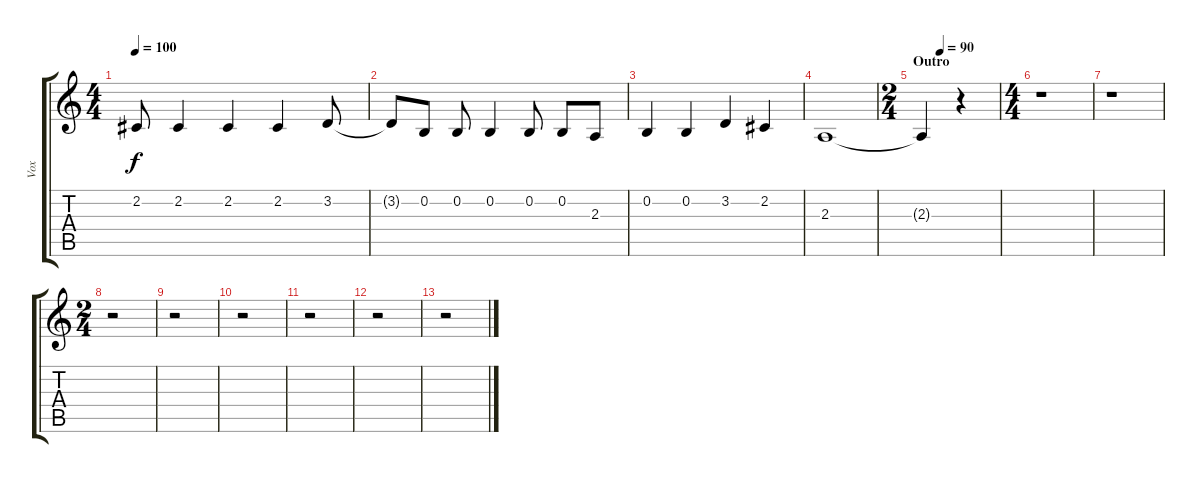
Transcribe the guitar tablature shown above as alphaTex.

\track ("Vox" "Vox") {instrument harmonica}
\staff {score tabs}
\tuning (E4 B3 G3 D3 A2 E2) {hide}
\ts (4 4)
\tempo 100
\clef g2
\ks c
2.2.8{dy f} 2.2.4 2.2.4 2.2.4 3.2.8 |
3.2{t}.8 0.2.8 0.2.8 0.2.4 0.2.8 0.2.8 2.3.8 |
0.2.4 0.2.4 3.2.4 2.2.4 |
2.3.1 |
\ts (2 4)
\section ("" "Outro")
\tempo (90 0.25)
2.3{t}.4 r.4 |
\ts (4 4)
r.1 |
r.1 |
\ts (2 4)
r.2 |
r.2 |
r.2 |
r.2 |
r.2 |
r.2
